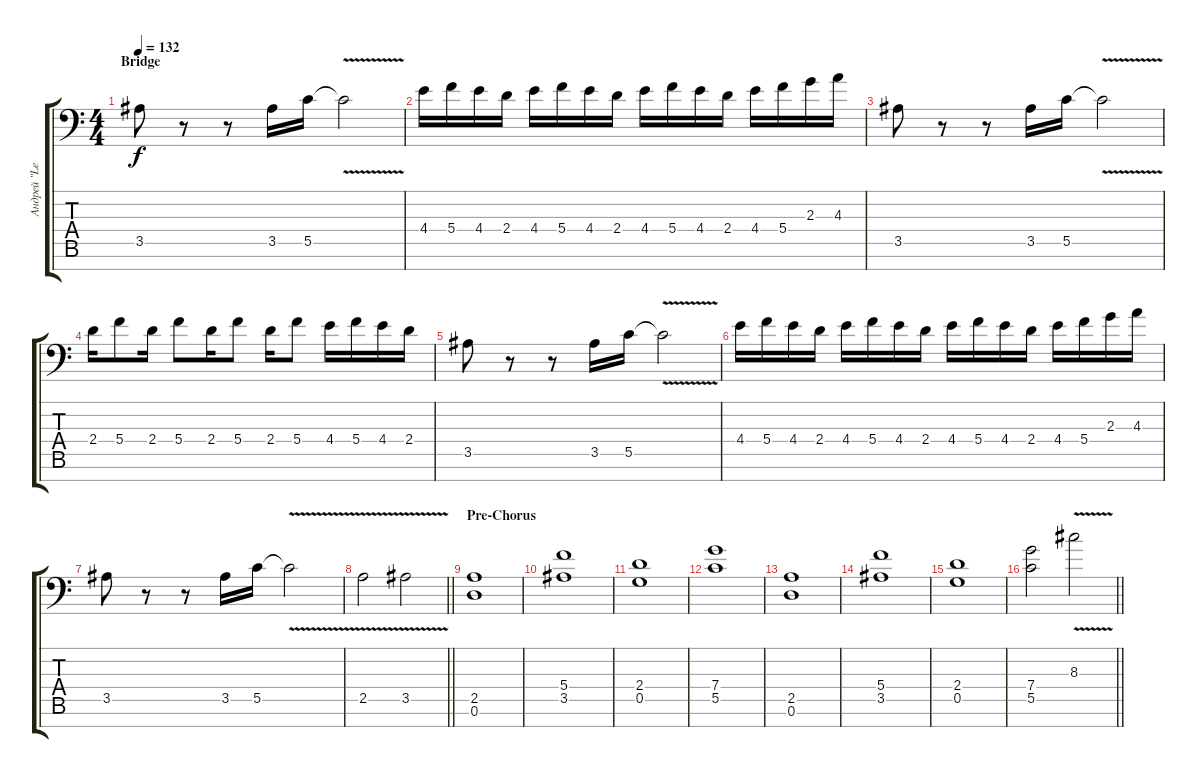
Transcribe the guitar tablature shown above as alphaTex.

\track ("Андрей \"Leo\" Леонтьев" "Андрей \"Le") {instrument overdrivenguitar}
\staff {score tabs}
\tuning (D4 A3 F3 C3 G2 D2 A1) {hide}
\ts (4 4)
\section ("" "Bridge")
\tempo 132
\clef f4
\ks c
3.5.8{dy f} r.8 r.8 3.5.16 5.5.16 5.5{v t}.2 |
4.4.16 5.4.16 4.4.16 2.4.16 4.4.16 5.4.16 4.4.16 2.4.16 4.4.16 5.4.16 4.4.16 2.4.16 4.4.16 5.4.16 2.3.16 4.3.16 |
3.5.8 r.8 r.8 3.5.16 5.5.16 5.5{v t}.2 |
2.4.16 5.4.8 2.4.16 5.4.8 2.4.16 5.4.8 2.4.16 5.4.8 4.4.16 5.4.16 4.4.16 2.4.16 |
3.5.8 r.8 r.8 3.5.16 5.5.16 5.5{v t}.2 |
4.4.16 5.4.16 4.4.16 2.4.16 4.4.16 5.4.16 4.4.16 2.4.16 4.4.16 5.4.16 4.4.16 2.4.16 4.4.16 5.4.16 2.3.16 4.3.16 |
3.5.8 r.8 r.8 3.5.16 5.5.16 5.5{v t}.2 |
\barLineRight lightlight
2.5{v}.2 3.5{v}.2 |
\section ("" "Pre-Chorus")
(2.5 0.6).1 |
(5.4 3.5).1 |
(2.4 0.5).1 |
(7.4 5.5).1 |
(2.5 0.6).1 |
(5.4 3.5).1 |
(2.4 0.5).1 |
\barLineRight lightlight
(7.4 5.5).2 8.3{v}.2{instrument guitarharmonics}
